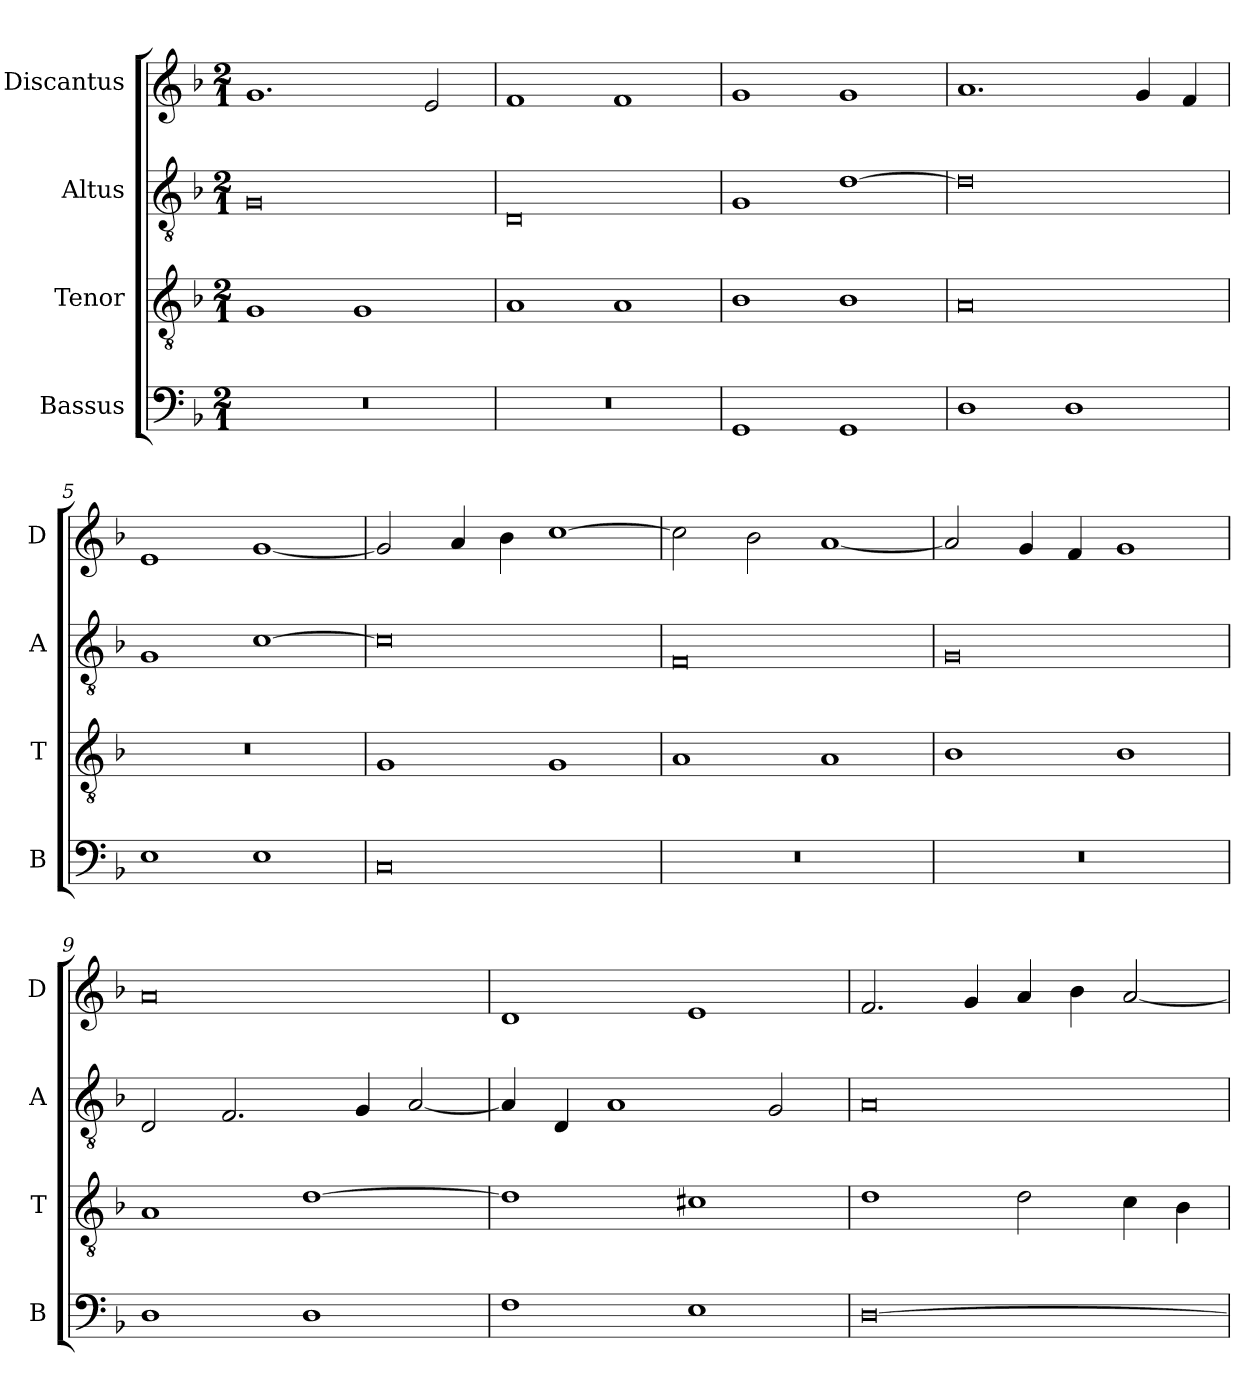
**kern	**kern	**kern	**kern
*part4	*part3	*part2	*part1
*staff4	*staff3	*staff2	*staff1
*I"Bassus	*I"Tenor	*I"Altus	*I"Discantus
*I'B	*I'T	*I'A	*I'D
*clefF4	*clefGv2	*clefGv2	*clefG2
*k[b-]	*k[b-]	*k[b-]	*k[b-]
*M2/1	*M2/1	*M2/1	*M2/1
=1	=1	=1	=1
0r	1G	0G	1.g
.	1G	.	.
.	.	.	2e
=2	=2	=2	=2
0r	1A	0D	1f
.	1A	.	1f
=3	=3	=3	=3
1GG	1B-	1G	1g
1GG	1B-	[1d	1g
=4	=4	=4	=4
1D	0A	0d]	1.a
1D	.	.	.
.	.	.	4g
.	.	.	4f
=5	=5	=5	=5
1E	0r	1G	1e
1E	.	[1c	[1g
=6	=6	=6	=6
0C	1G	0c]	2g]
.	.	.	4a
.	.	.	4b-
.	1G	.	[1cc
=7	=7	=7	=7
0r	1A	0F	2cc]
.	.	.	2b-
.	1A	.	[1a
=8	=8	=8	=8
0r	1B-	0G	2a]
.	.	.	4g
.	.	.	4f
.	1B-	.	1g
=9	=9	=9	=9
1D	1A	2D	0a
.	.	2.F	.
1D	[1d	.	.
.	.	4G	.
.	.	[2A	.
=10	=10	=10	=10
1F	1d]	4A]	1d
.	.	4D	.
.	.	1A	.
1E	1c#X	.	1e
.	.	2G	.
=11	=11	=11	=11
[0D	1d	0A	2.f
.	.	.	4g
.	2d	.	4a
.	.	.	4b-
.	4c	.	[2a
.	4B-	.	.
=	=	=	=
*-	*-	*-	*-
